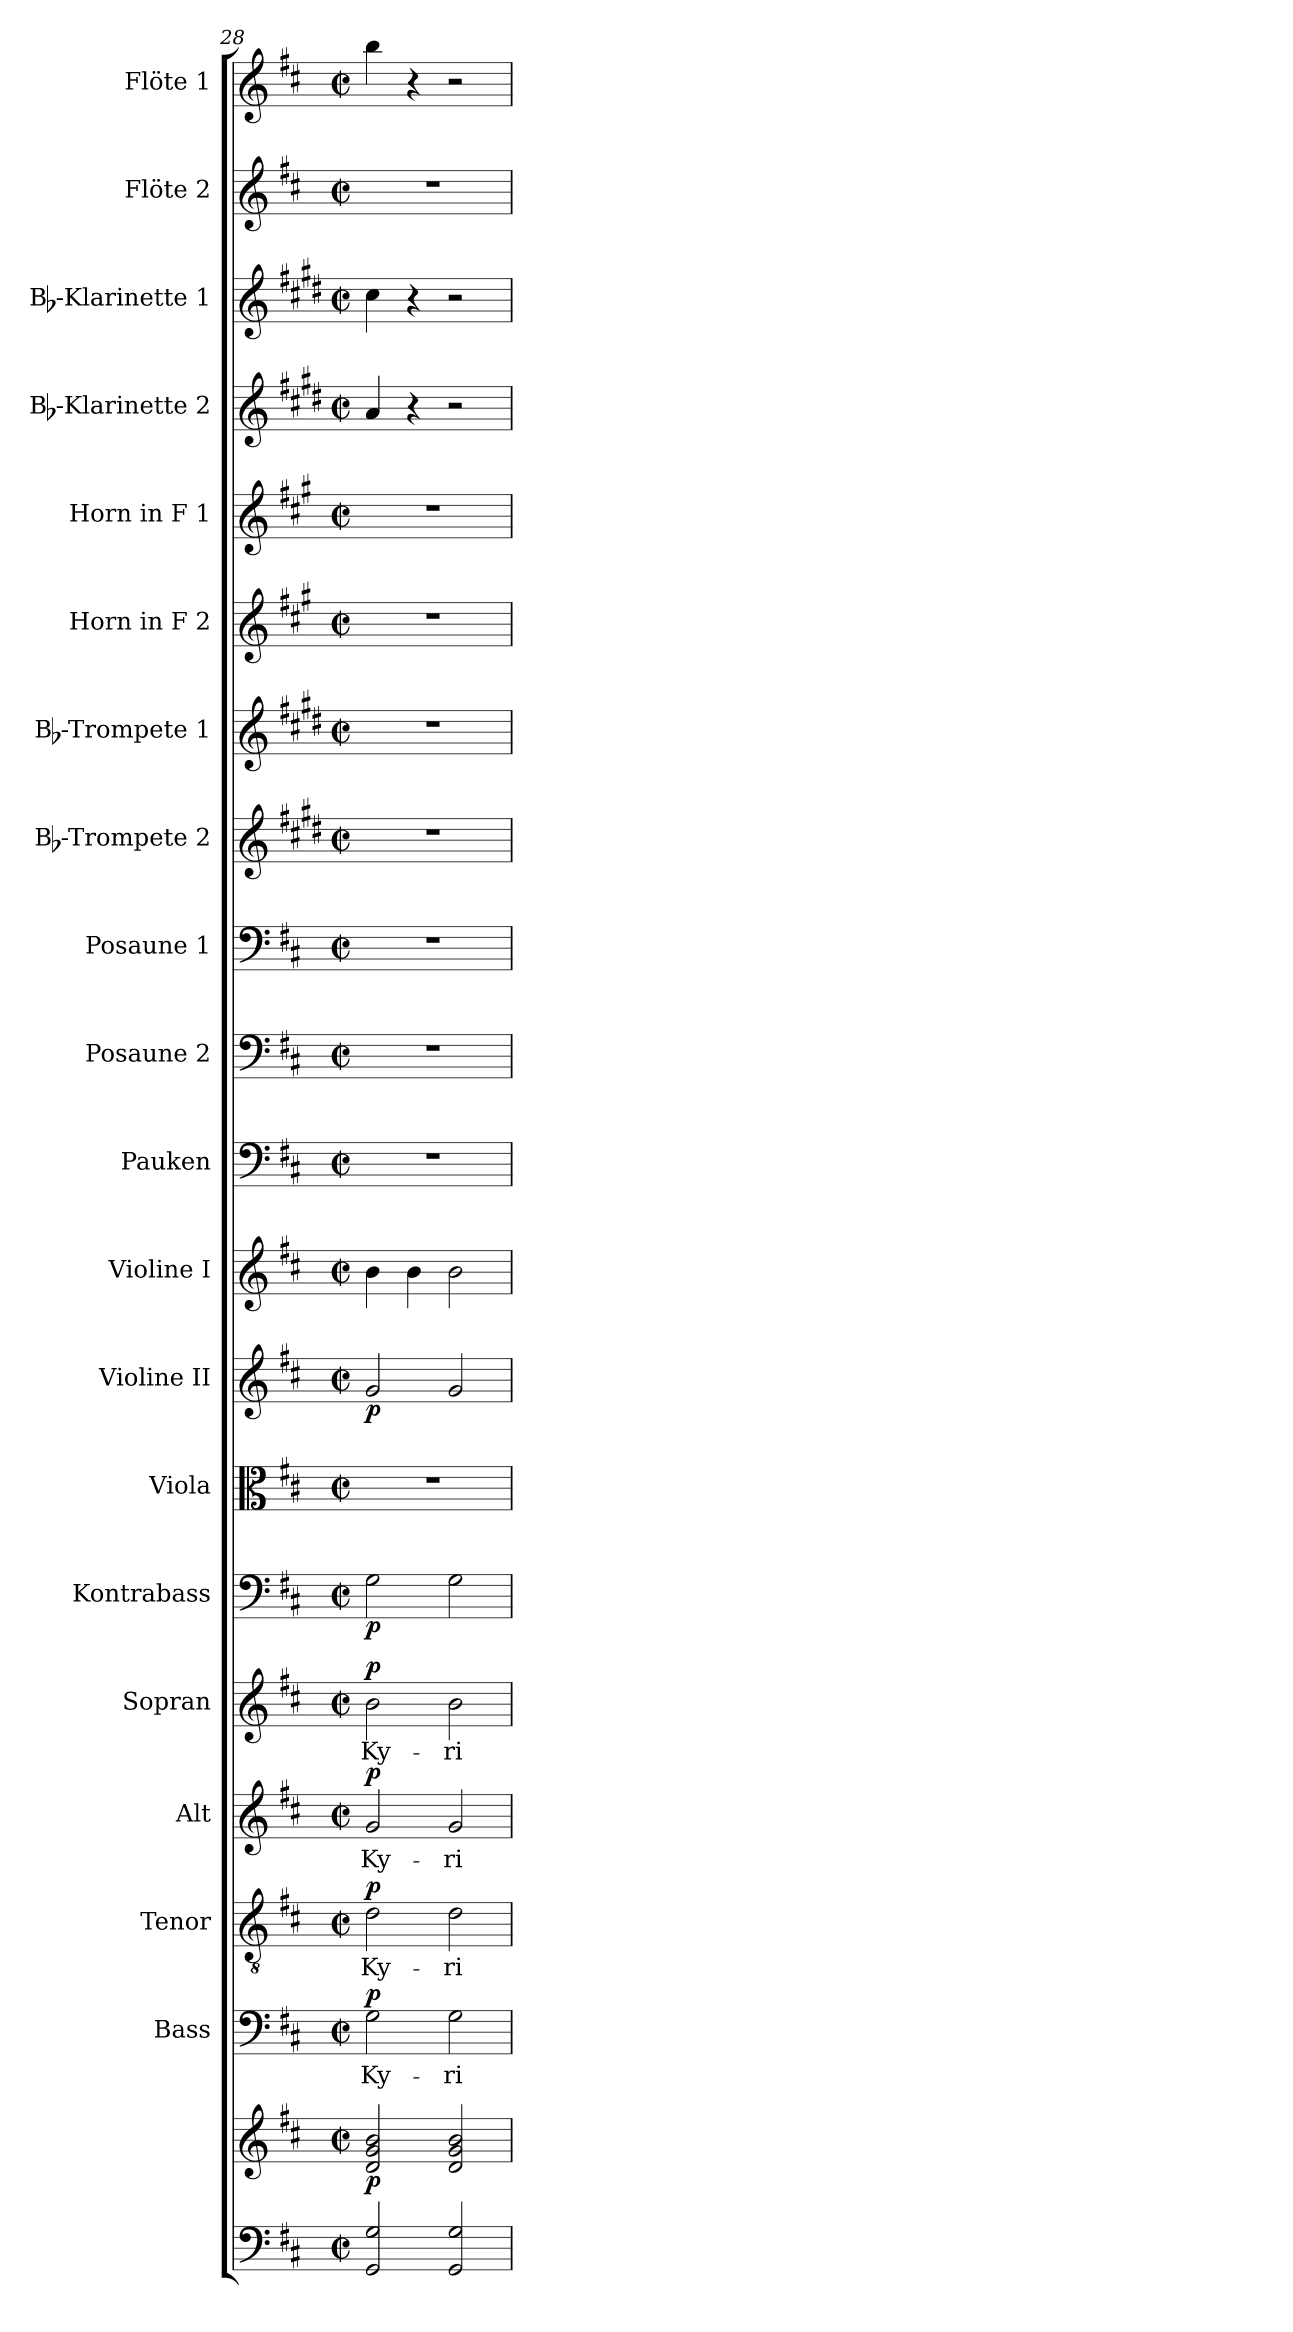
**kern	**kern	**dynam	**kern	**text	**dynam	**kern	**text	**dynam	**kern	**text	**dynam	**kern	**text	**dynam	**kern	**dynam	**kern	**kern	**dynam	**kern	**kern	**kern	**kern	**kern	**kern	**kern	**kern	**kern	**kern	**kern	**kern
*part20	*part20	*part20	*part19	*part19	*part19	*part18	*part18	*part18	*part17	*part17	*part17	*part16	*part16	*part16	*part15	*part15	*part14	*part13	*part13	*part12	*part11	*part10	*part9	*part8	*part7	*part6	*part5	*part4	*part3	*part2	*part1
*staff21	*staff20	*staff20/21	*staff19	*staff19	*staff19	*staff18	*staff18	*staff18	*staff17	*staff17	*staff17	*staff16	*staff16	*staff16	*staff15	*staff15	*staff14	*staff13	*staff13	*staff12	*staff11	*staff10	*staff9	*staff8	*staff7	*staff6	*staff5	*staff4	*staff3	*staff2	*staff1
*	*	*	*I"Bass	*	*	*I"Tenor	*	*	*I"Alt	*	*	*I"Sopran	*	*	*I"Kontrabass	*	*I"Viola	*I"Violine II	*	*I"Violine I	*I"Pauken	*I"Posaune 2	*I"Posaune 1	*I"Bb-Trompete 2	*I"Bb-Trompete 1	*I"Horn in F 2	*I"Horn in F 1	*I"Bb-Klarinette 2	*I"Bb-Klarinette 1	*I"Flöte 2	*I"Flöte 1
*	*	*	*I'B.	*	*	*I'T.	*	*	*I'A.	*	*	*I'S.	*	*	*I'Kb.	*	*I'Vla.	*I'Vl. II	*	*I'Vl. I	*I'Pk.	*I'Pos. 2	*I'Pos. 1	*I'Bb Trp. 2	*I'Bb Trp. 1	*	*	*I'Bb Kl. 2	*I'Bb Kl. 1	*I'Fl. 2	*I'Fl. 1
*clefF4	*clefG2	*	*clefF4	*	*	*clefGv2	*	*	*clefG2	*	*	*clefG2	*	*	*clefF4	*	*clefC3	*clefG2	*	*clefG2	*clefF4	*clefF4	*clefF4	*clefG2	*clefG2	*clefG2	*clefG2	*clefG2	*clefG2	*clefG2	*clefG2
*	*	*	*	*	*	*	*	*	*	*	*	*	*	*	*ITrd7c12	*	*	*	*	*	*	*	*	*ITrd1c2	*ITrd1c2	*ITrd4c7	*ITrd4c7	*ITrd1c2	*ITrd1c2	*	*
*k[f#c#]	*k[f#c#]	*	*k[f#c#]	*	*	*k[f#c#]	*	*	*k[f#c#]	*	*	*k[f#c#]	*	*	*k[f#c#]	*	*k[f#c#]	*k[f#c#]	*	*k[f#c#]	*k[f#c#]	*k[f#c#]	*k[f#c#]	*k[f#c#]	*k[f#c#]	*k[f#c#]	*k[f#c#]	*k[f#c#]	*k[f#c#]	*k[f#c#]	*k[f#c#]
*D:	*D:	*	*D:	*	*	*D:	*	*	*D:	*	*	*D:	*	*	*D:	*	*D:	*D:	*	*D:	*D:	*D:	*D:	*D:	*D:	*D:	*D:	*D:	*D:	*D:	*D:
*M2/2	*M2/2	*	*M2/2	*	*	*M2/2	*	*	*M2/2	*	*	*M2/2	*	*	*M2/2	*	*M2/2	*M2/2	*	*M2/2	*M2/2	*M2/2	*M2/2	*M2/2	*M2/2	*M2/2	*M2/2	*M2/2	*M2/2	*M2/2	*M2/2
*met(c|)	*met(c|)	*	*met(c|)	*	*	*met(c|)	*	*	*met(c|)	*	*	*met(c|)	*	*	*met(c|)	*	*met(c|)	*met(c|)	*	*met(c|)	*met(c|)	*met(c|)	*met(c|)	*met(c|)	*met(c|)	*met(c|)	*met(c|)	*met(c|)	*met(c|)	*met(c|)	*met(c|)
=28	=28	=28	=28	=28	=28	=28	=28	=28	=28	=28	=28	=28	=28	=28	=28	=28	=28	=28	=28	=28	=28	=28	=28	=28	=28	=28	=28	=28	=28	=28	=28
!	!	!LO:DY:b	!	!LO:LY:b	!LO:DY:a	!	!LO:LY:b	!LO:DY:a	!	!LO:LY:b	!LO:DY:a	!	!LO:LY:b	!LO:DY:a	!	!LO:DY:b	!	!	!LO:DY:b	!	!	!	!	!	!	!	!	!	!	!	!
2GG/ 2G/	2d/ 2g/ 2b/	p	2G\	Ky-	p	2d\	Ky-	p	2g/	Ky-	p	2b\	Ky-	p	2GG\	p	1r	2g/	p	4b\	1r	1r	1r	1r	1r	1r	1r	4g/	4b\	1r	4bb\
.	.	.	.	.	.	.	.	.	.	.	.	.	.	.	.	.	.	.	.	4b\	.	.	.	.	.	.	.	4r	4r	.	4r
!	!	!	!	!LO:LY:b	!	!	!LO:LY:b	!	!	!LO:LY:b	!	!	!LO:LY:b	!	!	!	!	!	!	!	!	!	!	!	!	!	!	!	!	!	!
2GG/ 2G/	2d/ 2g/ 2b/	.	2G\	-ri-	.	2d\	-ri-	.	2g/	-ri-	.	2b\	-ri-	.	2GG\	.	.	2g/	.	2b\	.	.	.	.	.	.	.	2r	2r	.	2r
=	=	=	=	=	=	=	=	=	=	=	=	=	=	=	=	=	=	=	=	=	=	=	=	=	=	=	=	=	=	=	=
*-	*-	*-	*-	*-	*-	*-	*-	*-	*-	*-	*-	*-	*-	*-	*-	*-	*-	*-	*-	*-	*-	*-	*-	*-	*-	*-	*-	*-	*-	*-	*-
